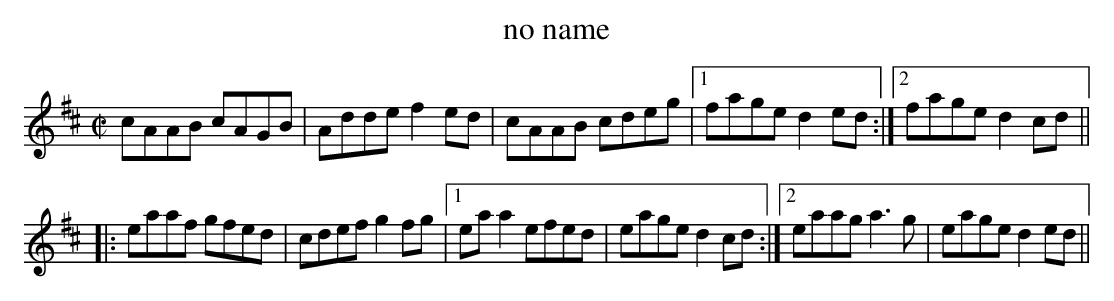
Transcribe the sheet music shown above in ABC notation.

X:1
T:no name
M:C|
K:Amix
cAAB cAGB|Adde f2ed|cAAB cdeg|1 fage d2ed:|2 fage d2cd||
|:eaaf gfed|cdef g2fg|1 eaa2 efed|eage d2cd:|2 eaag a3g|eage d2ed||
